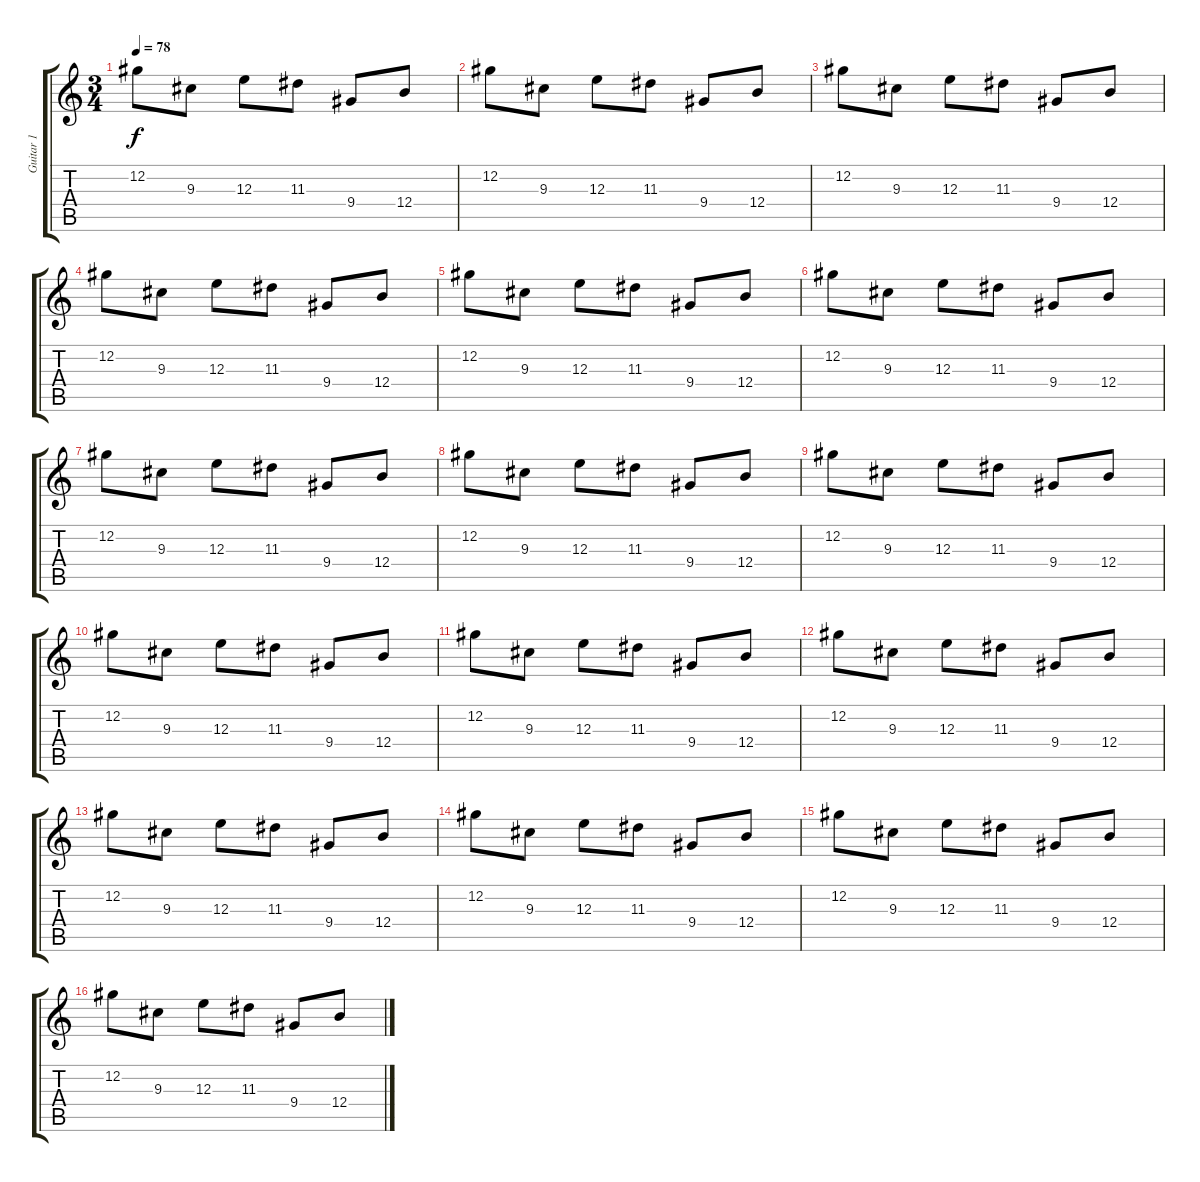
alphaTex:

\track ("Guitar 1" "Guitar 1") {instrument distortionguitar}
\staff {score tabs}
\tuning (Db4 Ab3 E3 B2 Gb2 Db2) {hide}
\ts (3 4)
\tempo 78
\clef g2
\ks c
12.2.8{dy f} 9.3.8 12.3.8 11.3.8 9.4.8 12.4.8 |
12.2.8 9.3.8 12.3.8 11.3.8 9.4.8 12.4.8 |
12.2.8 9.3.8 12.3.8 11.3.8 9.4.8 12.4.8 |
12.2.8 9.3.8 12.3.8 11.3.8 9.4.8 12.4.8 |
12.2.8 9.3.8 12.3.8 11.3.8 9.4.8 12.4.8 |
12.2.8 9.3.8 12.3.8 11.3.8 9.4.8 12.4.8 |
12.2.8 9.3.8 12.3.8 11.3.8 9.4.8 12.4.8 |
12.2.8 9.3.8 12.3.8 11.3.8 9.4.8 12.4.8 |
12.2.8 9.3.8 12.3.8 11.3.8 9.4.8 12.4.8 |
12.2.8 9.3.8 12.3.8 11.3.8 9.4.8 12.4.8 |
12.2.8 9.3.8 12.3.8 11.3.8 9.4.8 12.4.8 |
12.2.8 9.3.8 12.3.8 11.3.8 9.4.8 12.4.8 |
12.2.8 9.3.8 12.3.8 11.3.8 9.4.8 12.4.8 |
12.2.8 9.3.8 12.3.8 11.3.8 9.4.8 12.4.8 |
12.2.8 9.3.8 12.3.8 11.3.8 9.4.8 12.4.8 |
12.2.8 9.3.8 12.3.8 11.3.8 9.4.8 12.4.8
